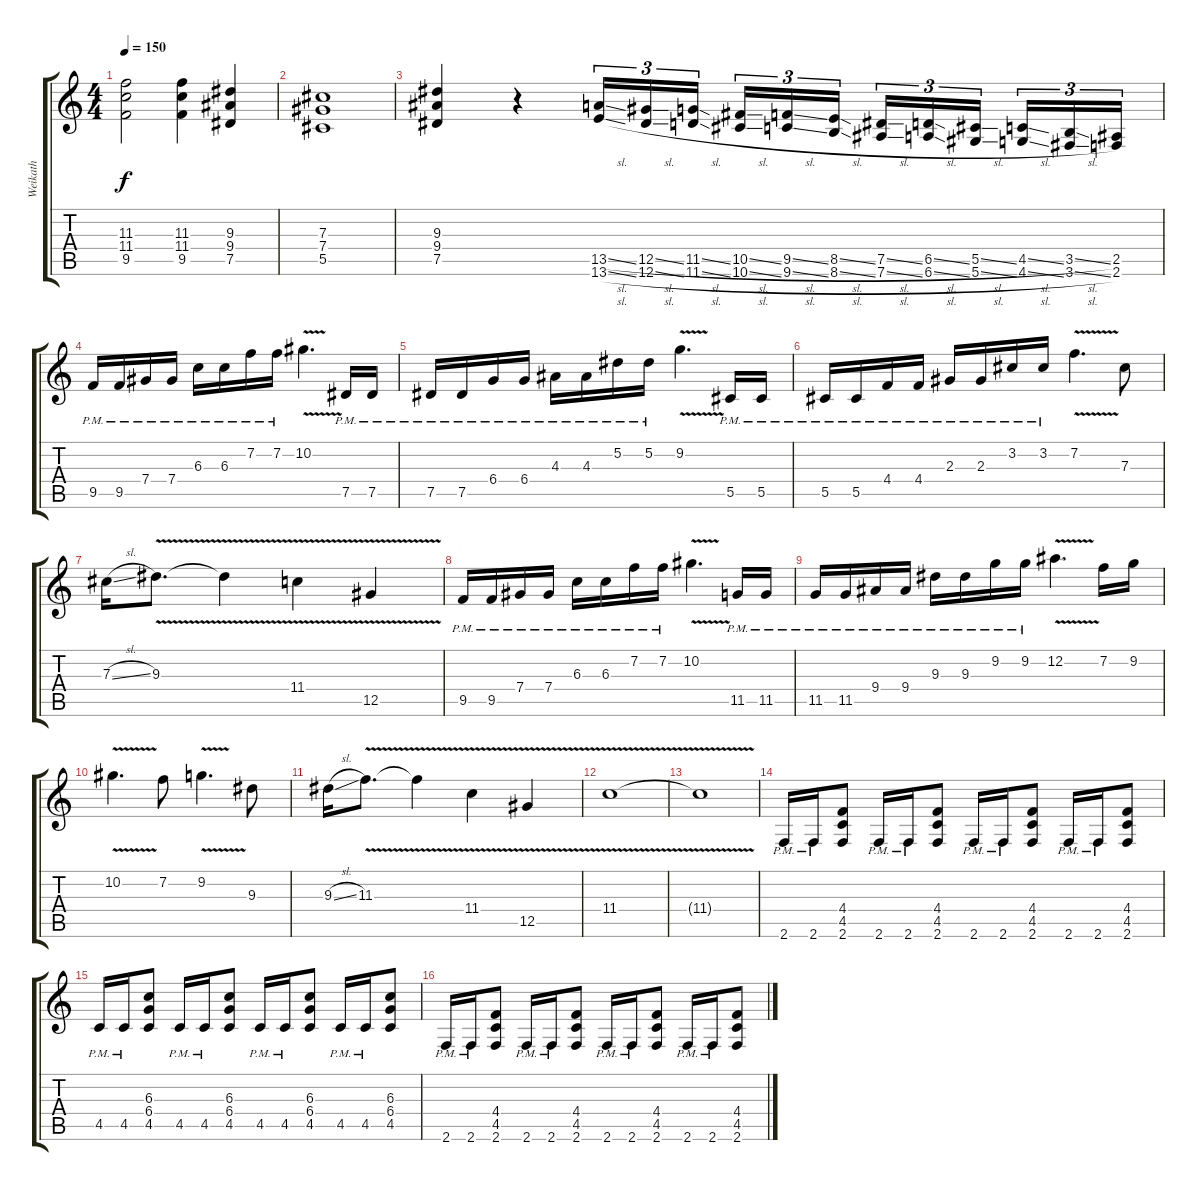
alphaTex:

\track ("Weikath" "Weikath") {instrument distortionguitar}
\staff {score tabs}
\tuning (Eb4 Bb3 Gb3 Db3 Ab2 Eb2) {hide}
\ts (4 4)
\tempo 150
\clef g2
\ks c
(11.3{t} 11.4{t} 9.5{t}).2{dy f} (11.3 11.4 9.5).4 (9.3 9.4 7.5).4 |
(7.3 7.4 5.5).1 |
(9.3 9.4 7.5).4 r.4 (13.5{sl} 13.6{sl}).16{tu (3 2)} (12.5{sl} 12.6{sl}).16{tu (3 2)} (11.5{sl} 11.6{sl}).16{tu (3 2) beam splitsecondary} (10.5{sl} 10.6{sl}).16{tu (3 2)} (9.5{sl} 9.6{sl}).16{tu (3 2)} (8.5{sl} 8.6{sl}).16{tu (3 2)} (7.5{sl} 7.6{sl}).16{tu (3 2)} (6.5{sl} 6.6{sl}).16{tu (3 2)} (5.5{sl} 5.6{sl}).16{tu (3 2) beam splitsecondary} (4.5{sl} 4.6{sl}).16{tu (3 2)} (3.5{sl} 3.6{sl}).16{tu (3 2)} (2.5 2.6).16{tu (3 2)} |
9.5{pm}.16{volume 16} 9.5{pm}.16 7.4{pm}.16 7.4{pm}.16 6.3{pm}.16 6.3{pm}.16 7.2{pm}.16 7.2{pm}.16 10.2{v}.4{d} 7.5{pm}.16 7.5{pm}.16 |
7.5{pm}.16 7.5{pm}.16 6.4{pm}.16 6.4{pm}.16 4.3{pm}.16 4.3{pm}.16 5.2{pm}.16 5.2{pm}.16 9.2{v}.4{d} 5.5{pm}.16 5.5{pm}.16 |
5.5{pm}.16 5.5{pm}.16 4.4{pm}.16 4.4{pm}.16 2.3{pm}.16 2.3{pm}.16 3.2{pm}.16 3.2{pm}.16 7.2{v}.4{d} 7.3.8 |
7.3{sl}.16 9.3{v}.8{d} 9.3{t}.4 11.4{v}.4 12.5{v}.4 |
9.5{pm}.16 9.5{pm}.16 7.4{pm}.16 7.4{pm}.16 6.3{pm}.16 6.3{pm}.16 7.2{pm}.16 7.2{pm}.16 10.2{v}.4{d} 11.5{pm}.16 11.5{pm}.16 |
11.5{pm}.16 11.5{pm}.16 9.4{pm}.16 9.4{pm}.16 9.3{pm}.16 9.3{pm}.16 9.2{pm}.16 9.2{pm}.16 12.2{v}.4{d} 7.2.16 9.2.16 |
10.2{v}.4{d} 7.2.8 9.2{v}.4{d} 9.3.8 |
9.3{sl}.16 11.3{v}.8{d} 11.3{t}.4 11.4{v}.4 12.5{v}.4 |
11.4{v}.1 |
11.4{t}.1 |
2.6{pm}.16{volume 13} 2.6{pm}.16 (4.4 4.5 2.6).8 2.6{pm}.16 2.6{pm}.16 (4.4 4.5 2.6).8 2.6{pm}.16 2.6{pm}.16 (4.4 4.5 2.6).8 2.6{pm}.16 2.6{pm}.16 (4.4 4.5 2.6).8 |
4.5{pm}.16 4.5{pm}.16 (6.3 6.4 4.5).8 4.5{pm}.16 4.5{pm}.16 (6.3 6.4 4.5).8 4.5{pm}.16 4.5{pm}.16 (6.3 6.4 4.5).8 4.5{pm}.16 4.5{pm}.16 (6.3 6.4 4.5).8 |
2.6{pm}.16 2.6{pm}.16 (4.4 4.5 2.6).8 2.6{pm}.16 2.6{pm}.16 (4.4 4.5 2.6).8 2.6{pm}.16 2.6{pm}.16 (4.4 4.5 2.6).8 2.6{pm}.16 2.6{pm}.16 (4.4 4.5 2.6).8
